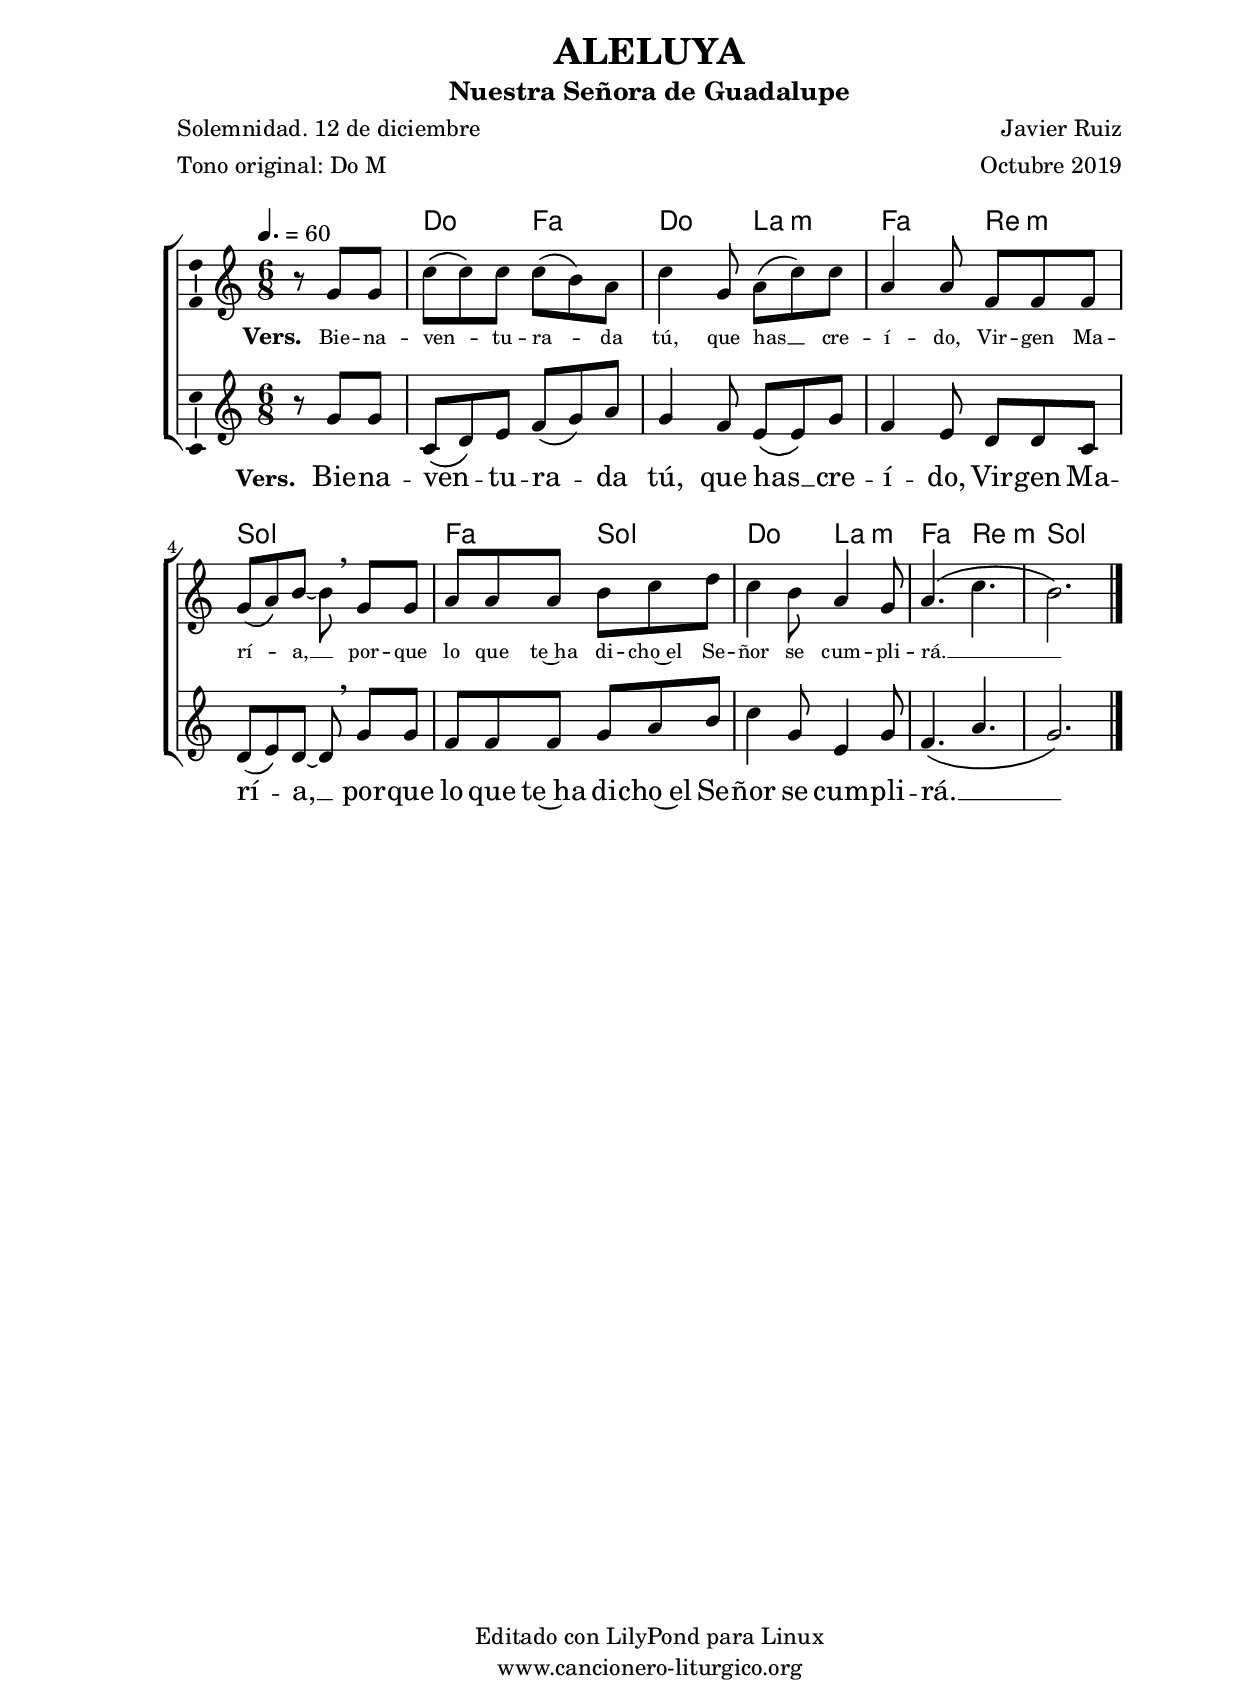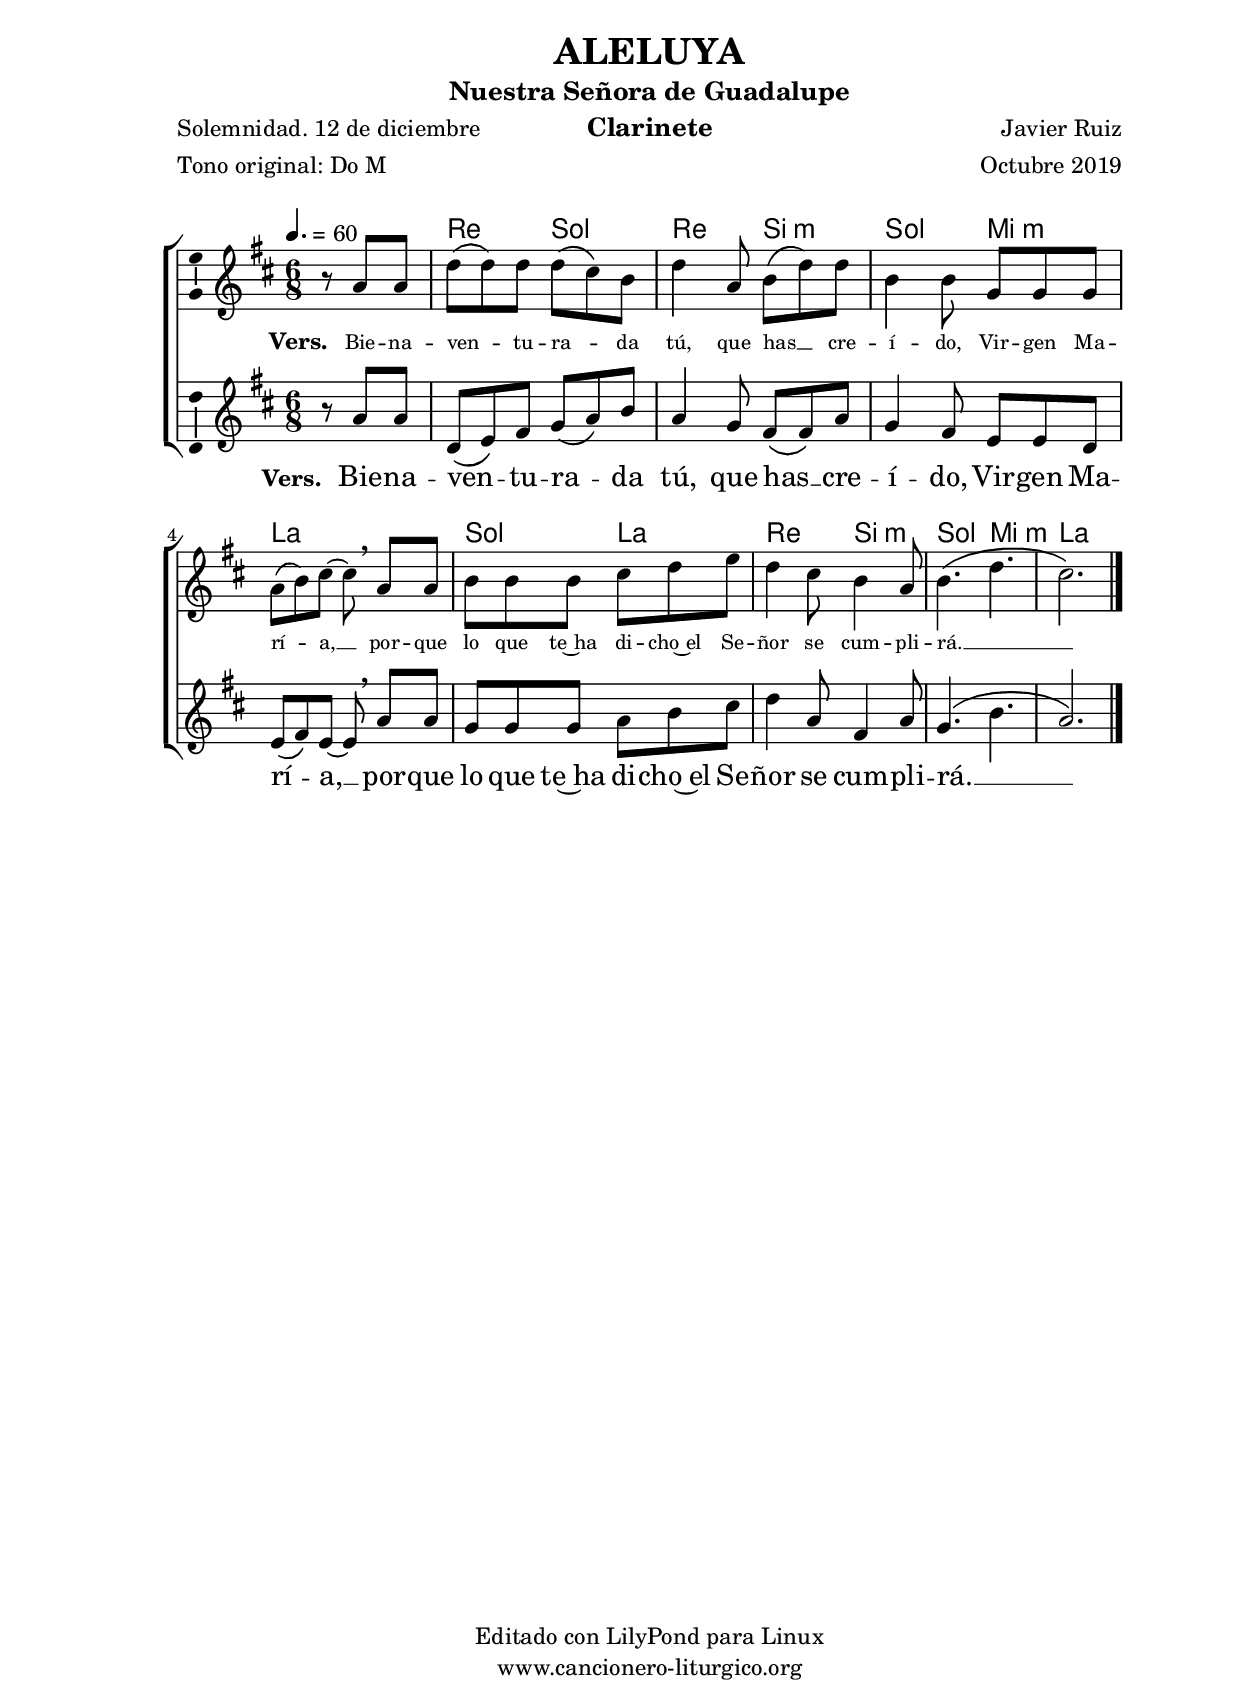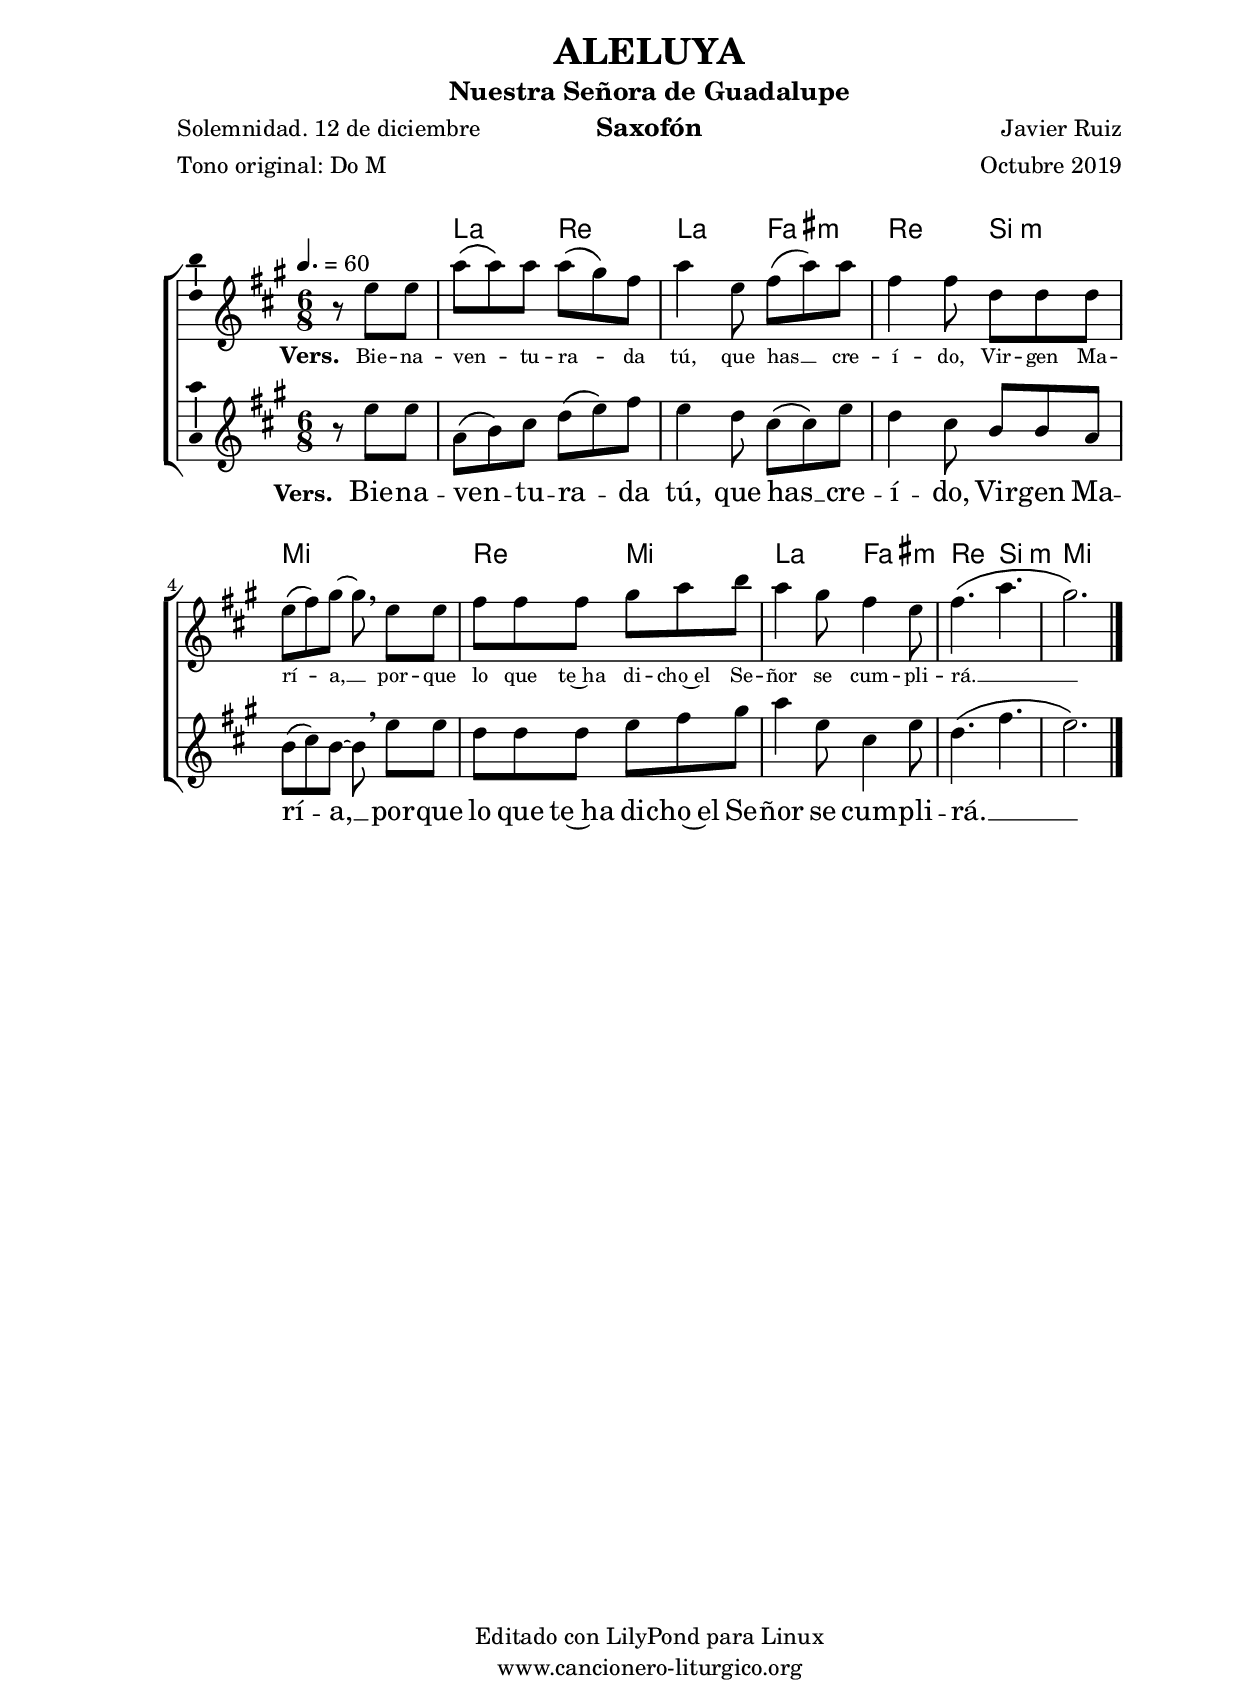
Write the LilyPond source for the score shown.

%
%para convertir .midi en .wav:
%timidity filename.midi -Ow -o finename.wav
%
%
%Para convertir de .wav a .mp3:
%lame -h -m j filename.wav
%
%
%para escuchar el midi:
%timidity nombrefichero.midi
%


%versión de lilypond para la que se ha escrito esta partitura:
\version "2.16.0"

	%Tamaño papel
	#(set-default-paper-size "a4")
	%Tamaño partitura
	#(set-global-staff-size 20)
	%No responde al pulsar sobre una nota
	#(ly:set-option 'point-and-click #f)

%parámetros del encabezamiento:
\header {
	title = "ALELUYA"
	subtitle = "Nuestra Señora de Guadalupe"
	composer = "Javier Ruiz"
	poet = "Solemnidad. 12 de diciembre"
	meter = "Tono original: Do M"
	arranger = "Octubre 2019"
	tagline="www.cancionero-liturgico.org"
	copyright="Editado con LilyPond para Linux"
	}

%parámetros asociados al papel:
\paper  {
	oddHeaderMarkup = \markup {\fill-line { \on-the-fly #not-first-page \fromproperty #'header:title \on-the-fly #not-first-page \fromproperty #'header:composer }}
	evenHeaderMarkup = \markup {\fill-line { \fromproperty #'header:composer \fromproperty #'header:title }}
	#(set-paper-size "a4")
	print-page-number = ##f
	first-page-number = 1
	print-first-page-number = ##f
%	head-separation = 3.0 \cm
	top-margin = 1.5 \cm
%	top-margin = 2.0 \cm
%%%	bottom-margin = 0.5\cm
	bottom-margin = 0.2\cm
	left-margin = 3.0 \cm
	line-width = 16.0 \cm 
	indent = 0\mm
	interscoreline = 2.\mm
	between-system-space = 15\mm
%	para que las partituras no llenen la hoja:
	ragged-bottom = ##t
%	idem para la última hoja:
	ragged-last-bottom = ##f
%	para que las partituras llenen el ancho del papel:
	ragged-last = ##f
	after-title-space = 2.5 \cm
%page-count=2
system-count=2

	%Flexible Vertical Spacing
%	markup-markup-spacing =
%	#'((basic-distance . 15) (minimum-distance . 15) (padding . 3))
	markup-system-spacing =
	#'((basic-distance . 15) (minimum-distance . 15) (padding . 3))
	system-system-spacing =
	#'((basic-distance . 15) (minimum-distance . 15) (padding . 3))
	score-system-spacing =
	#'((basic-distance . 15) (minimum-distance . 15) (padding . 5))
%	top-system-spacing = % header
%	#'((basic-distance . 8) (minimum-distance . 0) (padding . 0))
%	top-markup-spacing =
%	#'((basic-distance . 20) (minimum-distance . 20) (padding . 0))
	last-bottom-spacing = % footer
	#'((basic-distance . 5) (minimum-distance . 5) (padding . 0))
%	score-markup-spacing =
%	#'((basic-distance . 16) (minimum-distance . 13) (padding . 0))

	}


%parámetros que afectan a toda la partitura:
global =  {
	%clave de sol (G):
	\clef G
	%armadura:
%	\transpose ees f
	\key c \major
	\tempo 4.=60
	\set Score.tempoHideNote = ##f
	}


acordes = {
	\italianChords
	\chordmode {
%	\transpose ees f
{

s4.
c4. f c a:m f d:m g2. f4. g c a:m f d:m g2.

	}
	}
}


melodiatrompeta = 
%	\transpose ees f
{

	\relative c''{
	\time 6/8

\partial4.
r4.
r2.
e4 d8 c4 b8
c4 c8 a b a
g8 f g~g4.
r2.
e'4 d8 c4 b8
c4 c8 a b c
d2.

}
	\bar "|."
	}


melodiabajo = 
%	\transpose ees f
{

	%clave de fa (F):
	\clef F

	\relative c{
	\time 6/8

\partial4.
r4.
c4 c8 f4 f8
c4 d8 e4 c8
f4 f8 d4 d8
g,4 g8 b d b
f'4 g8 a b a
c8 g e c d e
f4 e8 d4 c8
g2.

}
	\bar "|."
	}





melodiatres = 
%	\transpose ees f
{

	\relative c'{
	\time 6/8

\partial4.
r8 g'8 g
c8 \(c\) c c \(b\) a
c4 g8 a \(c8\) c
a4 a8 f8 f f8
g8 \(a\) b8~b \breathe g8 g
a8 a a8 b c d
c4 b8 a4 g8
a4. \(c
b2.\)

}

	\bar "|."
	}


melodia = 
%	\transpose ees f
{

	\relative c'{
	\time 6/8

\partial4.
r8 g'8 g
c,8 \(d\) e f8 \(g\) a
g4 f8 e8 \(e\) g8
f4 e8 d8 d c8
d8 \(e\) d8~d8 \breathe g8 g
f8 f f g a b
c4 g8 e4 g8
f4. \(a
g2.\)

}

	\bar "|."
	}


texto = \lyricmode {
\set stanza =#"Vers. " 
Bie -- na -- ven -- _ tu -- ra -- _ da tú,
que has __ _ cre -- í -- do, Vir -- gen Ma -- rí -- _ a, __
por -- que lo que te~ha di -- cho~el Se -- ñor
se cum -- pli -- rá. __ _ _

	}

textotres = \lyricmode {
\override LyricText #'font-size = #-1
\set stanza =#"Vers. " 
Bie -- na -- ven -- _ tu -- ra -- _ da tú,
que has __ _ cre -- í -- do, Vir -- gen Ma -- rí -- _ a, __
por -- que lo que te~ha di -- cho~el Se -- ñor
se cum -- pli -- rá. __ _ _

	}


acordesStaff = \context ChordNames = acordesStaff <<
	\set chordChanges = ##t
	\acordes
	>>

voztrompetaStaff = \context Voice = voztrompetaStaff
<<
	\override Staff.StaffSymbol #'staff-space = #(magstep -0.35)
	\set Staff.midiInstrument = #"trumpet"
	\set Staff.midiMinimumVolume = #0.4
	\set Staff.midiMaximumVolume = #0.6
	\global
	\melodiatrompeta
	>>

voztresStaff = \context Voice = voztresStaff
\with {\consists "Ambitus_engraver"}
<<
%	\override Staff.StaffSymbol #'staff-space = #(magstep -0.35)
	\set Staff.midiInstrument = #"violin"
	\set Staff.midiMinimumVolume = #0.6
	\set Staff.midiMaximumVolume = #0.8
	\global
	\relative c' \melodiatres
	>>

vozStaff = \context Voice = vozStaff
\with {\consists "Ambitus_engraver"}
<<
%	\set Staff.instrumentName = ""
%	\set Staff.shortInstrumentName = ""
%	\set Staff.midiInstrument = #"clarinet"
%	\set Staff.midiInstrument = #"cello"
	\set Staff.midiInstrument = #"flute"
%	\set Staff.midiInstrument = #"electric guitar (jazz)"
%	\set Staff.midiInstrument = #"english horn"
%	\set Staff.midiInstrument = #"violin"
%	\set Staff.midiInstrument = #"glockenspiel"
	\set Staff.midiMinimumVolume = #0.8
	\set Staff.midiMaximumVolume = #1.0
	\global
	\melodia
	>>

vozbajoStaff = \context Voice = vozbajoStaff
<<
	\override Staff.StaffSymbol #'staff-space = #(magstep -0.35)
	\set Staff.midiInstrument = #"english horn"
	\set Staff.midiMinimumVolume = #0.6
	\set Staff.midiMaximumVolume = #0.8
	\global
	\melodiabajo
	>>

textoStaff = \context Lyrics = textoStaff <<
	\lyricsto vozStaff \texto
	>>

textotresStaff = \context Lyrics = textotresStaff <<
	\lyricsto voztresStaff \textotres
	>>


\book {
	\score {
		<<
		\context ChoirStaff {
%			\override StaffGroup.SystemStartBracket #'collapse-height = #1
%			\override Score.SystemStartBar #'collapse-height = #1
			<<
			\acordesStaff
%			\voztrompetaStaff
			\voztresStaff
			\textotresStaff
			\vozStaff
			\textoStaff
%			\vozbajoStaff
			>>
			}
		>>
		\layout {
	    		\context {
				\Lyrics
				\override LyricText #'font-size = #2
				}
	   		 \context {
				\Score
				\override StaffSymbol #'staff-space = #(magstep +3)
				}
			}
		}
	\score {
		\unfoldRepeats
		<<
		\context ChoirStaff {
			<<
			\acordesStaff
			\voztrompetaStaff
			\voztresStaff
			\vozStaff
			\vozbajoStaff
			>>
			}
		>>
		\midi {
	  		\context {
	  			\Score
				tempoWholesPerMinute = #(ly:make-moment 70 4)
				}
			}
		}
	}


%Partitura para clarinete
#(define output-suffix "C")
\book {
	\header{
		instrument = "Clarinete"
		}
	\score {
		<<
		\context ChoirStaff {
%			\override StaffGroup.SystemStartBracket #'collapse-height = #1
%			\override Score.SystemStartBar #'collapse-height = #1
\transpose c d
			<<
			\acordesStaff
%			\voztrompetaStaff
			\voztresStaff
			\textotresStaff
			\vozStaff
			\textoStaff
%			\vozbajoStaff
			>>
			}
		>>
		\layout {
	    		\context {
				\Lyrics
				\override LyricText #'font-size = #2
				}
	   		 \context {
				\Score
				\override StaffSymbol #'staff-space = #(magstep +3)
				}
			}
		}
	}


%Partitura para saxofón
#(define output-suffix "S")
\book {
	\header{
		instrument = "Saxofón"
		}
	\score {
		<<
		\context ChoirStaff {
%			\override StaffGroup.SystemStartBracket #'collapse-height = #1
%			\override Score.SystemStartBar #'collapse-height = #1
\transpose c a
			<<
			\acordesStaff
%			\voztrompetaStaff
			\voztresStaff
			\textotresStaff
			\vozStaff
			\textoStaff
%			\vozbajoStaff
			>>
			}
		>>
		\layout {
	    		\context {
				\Lyrics
				\override LyricText #'font-size = #2
				}
	   		 \context {
				\Score
				\override StaffSymbol #'staff-space = #(magstep +3)
				}
			}
		}
	}


